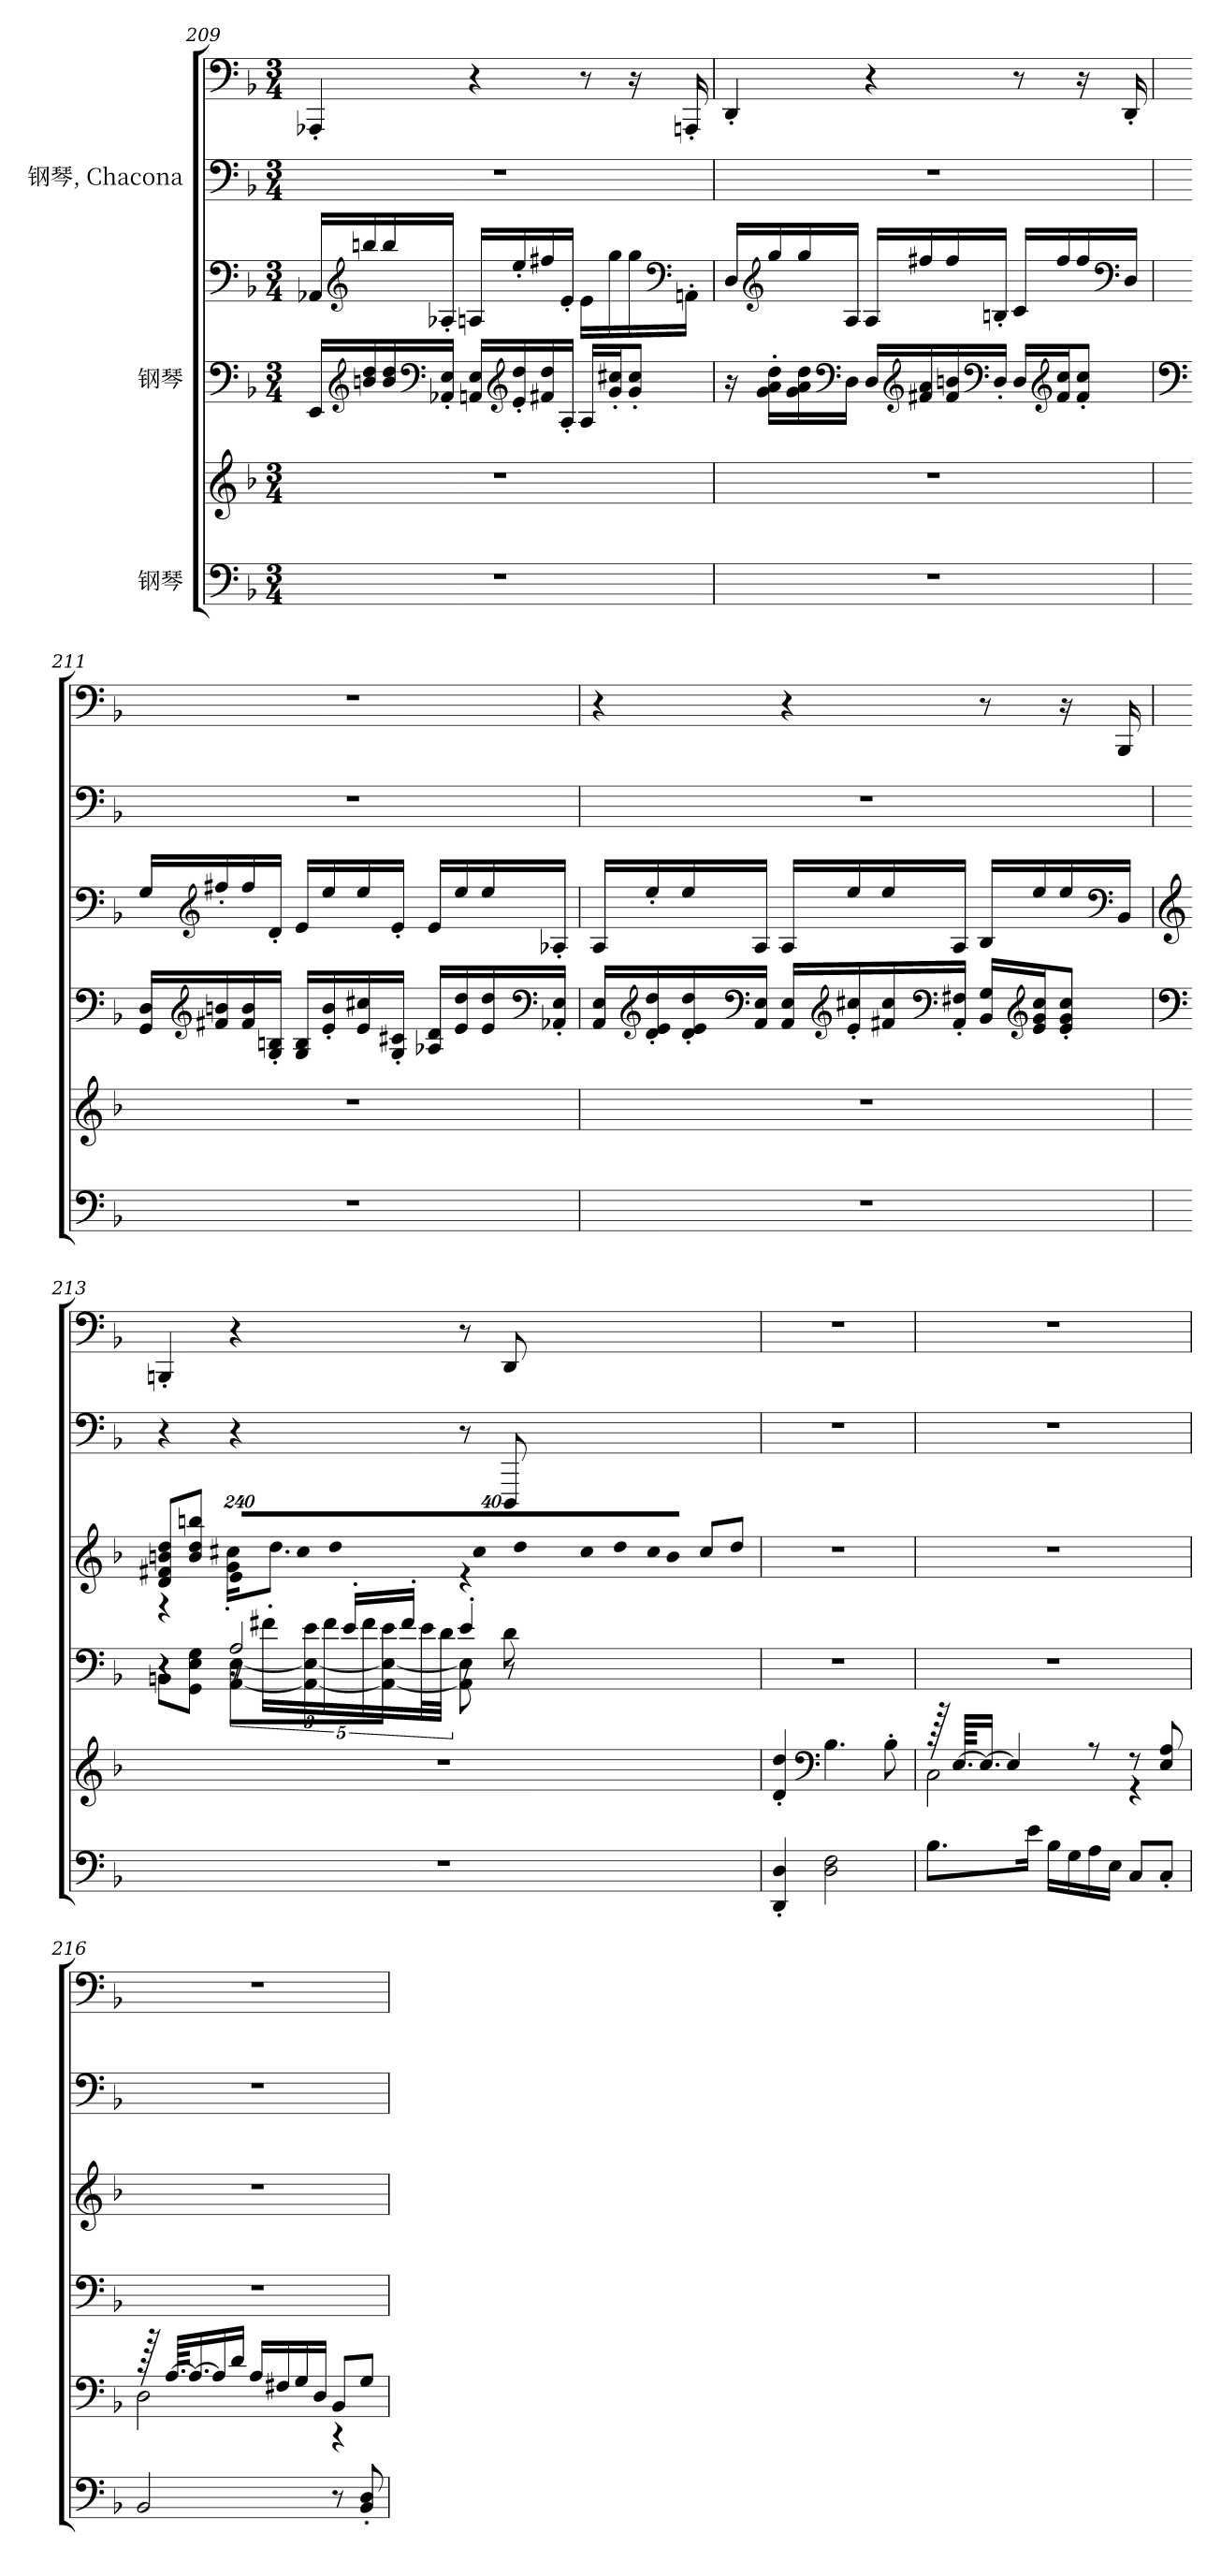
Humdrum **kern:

**kern	**kern	**kern	**kern	**kern	**kern
*part3	*part3	*part2	*part2	*part1	*part1
*staff6	*staff5	*staff4	*staff3	*staff2	*staff1
*I"钢琴	*	*I"钢琴	*	*I"钢琴, Chacona	*
!!LO:LB:g=z
*clefF4	*clefG2	*clefF4	*clefF4	*clefF4	*clefF4
*k[b-]	*k[b-]	*k[b-]	*k[b-]	*k[b-]	*k[b-]
*M3/4	*M3/4	*M3/4	*M3/4	*M3/4	*M3/4
=209	=209	=209	=209	=209	=209
2.r	2.r	16EE/LL	16AA-X/LL	2.r	4AAA-X'/
*	*	*clefG2	*clefG2	*	*
.	.	16bn/ 16dd/	16bbn/	.	.
.	.	16b/ 16dd/	16bb/	.	.
*	*	*clefF4	*	*	*
.	.	16AA-X/' 16E/'JJ	16A-X'/JJ	.	.
.	.	16AAn/ 16E/LL	16An/LL	.	4r
*	*	*clefG2	*	*	*
.	.	16e/' 16dd/'	16ee'/	.	.
.	.	16f#X/ 16dd/	16ff#X/	.	.
.	.	16A'/JJ	16e'/JJ	.	.
.	.	16A/LL	16e\LL	.	8r
.	.	16g/' 16cc#X/'J	16gg\	.	.
.	.	8g/' 8cc#/'J	16gg\	.	16r
*	*	*	*clefF4	*	*
.	.	.	16AAn'\JJ	.	16AAAn'/
!!LO:PB:g=z
=210	=210	=210	=210	=210	=210
2.r	2.r	16r	16D/LL	2.r	4DD'/
*	*	*	*clefG2	*	*
.	.	16g\' 16a\' 16dd\'LL	16gg/	.	.
.	.	16g\ 16a\ 16dd\	16gg/	.	.
*	*	*clefF4	*	*	*
.	.	16D\JJ	16A/JJ	.	.
.	.	16D/LL	16A/LL	.	4r
*	*	*clefG2	*	*	*
.	.	16f#X/ 16a/	16ff#X/	.	.
.	.	16f#/ 16bn/	16ff#/	.	.
*	*	*clefF4	*	*	*
.	.	16D'/JJ	16Bn'/JJ	.	.
.	.	16D/LL	16c/LL	.	8r
*	*	*clefG2	*	*	*
.	.	16f#/ 16cc/J	16ff#/	.	.
.	.	8f#/' 8cc/'J	16ff#/	.	16r
*	*	*	*clefF4	*	*
.	.	.	16D/JJ	.	16DD'/
!!LO:LB:g=z
=211	=211	=211	=211	=211	=211
*	*	*clefF4	*	*	*
2.r	2.r	16GG/ 16D/LL	16G/LL	2.r	2.r
*	*	*clefG2	*clefG2	*	*
.	.	16f#X/ 16bn/	16ff#X'/	.	.
.	.	16f#/ 16b/	16ff#/	.	.
.	.	16G/' 16Bn/'JJ	16d'/JJ	.	.
.	.	16G/ 16B/LL	16e/LL	.	.
.	.	16e/' 16b/'	16ee/	.	.
.	.	16e/ 16cc#X/	16ee/	.	.
.	.	16G/' 16c#X/'JJ	16e'/JJ	.	.
.	.	16A-X/ 16d/LL	16e/LL	.	.
.	.	16e/ 16dd/	16ee/	.	.
.	.	16e/ 16dd/	16ee/	.	.
*	*	*clefF4	*	*	*
.	.	16AA-X/' 16E/'JJ	16A-X'/JJ	.	.
!!LO:PB:g=z
=212	=212	=212	=212	=212	=212
2.r	2.r	16AA/ 16E/LL	16A/LL	2.r	4r
*	*	*clefG2	*	*	*
.	.	16d/' 16e/' 16dd/'	16ee'/	.	.
.	.	16d/' 16e/' 16dd/'	16ee/	.	.
*	*	*clefF4	*	*	*
.	.	16AA/ 16E/JJ	16A/JJ	.	.
.	.	16AA/ 16E/LL	16A/LL	.	4r
*	*	*clefG2	*	*	*
.	.	16e/' 16cc#X/'	16ee/	.	.
.	.	16f#X/ 16cc#/	16ee/	.	.
*	*	*clefF4	*	*	*
.	.	16AA/' 16F#X/'JJ	16A/JJ	.	.
.	.	16BB-/ 16G/LL	16B-/LL	.	8r
*	*	*clefG2	*	*	*
.	.	16e/ 16g/ 16cc#/J	16ee/	.	.
.	.	8e/' 8g/' 8cc#/'J	16ee/	.	16r
*	*	*	*clefF4	*	*
.	.	.	16BB-/JJ	.	16BBB-/
!!LO:LB:g=z
=213	=213	=213	=213	=213	=213
*	*	*clefF4	*clefG2	*	*
*	*	*	*	*	*MM89
*	*	*^	*^	*	*
*	*	*	*^	*	*	*	*
*	*	*	*	*^	*	*	*	*
2.r	2.r	4r	4r	4r	8BBn\L	8d/ 8f#X/ 8bn/ 8dd/L	4r	4r	4BBBn'/
.	.	.	.	.	8GG\ 8E\ 8G\J	8b/ 8dd/ 8bbn/J	.	.	.
*	*	*	*	*	*Xbrackettup	*Xbrackettup	*	*	*
*	*	*	*	*	*	*	*	*	*MM61
!	!	!	!	!	!	!LO:N:vis=16	!	!	!
.	.	8r	20r	2A/	[12AA\ [12E\L	1920%137e/LL	16g\' 16cc#X\'KL	4r	4r
.	.	.	20f#X\LL	.	.	.	.	.	.
.	.	.	.	.	.	.	8.dd'\J	.	.
!	!	!	!	!	!	!LO:N:vis=32	!	!	!
.	.	.	.	.	.	640%23cc#/L	.	.	.
.	.	.	.	.	12AA\_ 12E\_ 12e\	.	.	.	.
.	.	.	20f#\	.	.	.	.	.	.
!	!	!	!	!	!	!LO:N:vis=256%9	!	!	!
.	.	.	.	.	.	960%17dd/L	.	.	.
!	!	!	!	!	!	!LO:N:vis=256%9	!	!	!
.	.	16e'/LL	.	.	.	960%17cc#/	.	.	.
!	!	!	!	!	!	!LO:N:vis=256%9	!	!	!
.	.	.	.	.	.	960%17dd/	.	.	.
.	.	.	20f#'\	.	.	.	.	.	.
.	.	.	.	.	.	1920ryy	.	.	.
!	!	!	!	!	!	!LO:N:vis=256%9	!	!	!
.	.	.	.	.	.	960%17cc#/	.	.	.
.	.	.	.	.	12AA\_ 12E\_ 12e\J	.	.	.	.
!	!	!	!	!	!	!LO:N:vis=256%9	!	!	!
.	.	.	.	.	.	960%17dd/J	.	.	.
.	.	16f#'/JJ	.	.	.	.	.	.	.
!	!	!	!	!	!	!LO:N:vis=32	!	!	!
.	.	.	.	.	.	640%23cc#/	.	.	.
.	.	.	40e\L	.	.	.	.	.	.
.	.	.	40d\JJJ	.	.	.	.	.	.
!	!	!	!	!	!	!LO:N:vis=256%9	!	!	!
.	.	.	.	.	.	960%17b/JJJk	.	.	.
*	*	*	*	*	*	*	*	*	*MM32
.	.	4e'/	8r	.	8AA\] 8E\]	8cc#/L	4r	8r	8r
.	.	.	8d\	.	8r	8dd/J	.	8DDD/	8DD/
*	*	*v	*v	*v	*v	*	*	*	*
*	*	*	*v	*v	*	*
=214	=214	=214	=214	=214	=214
*	*	*	*	*	*MM26
4DD/' 4D/'	4d/' 4dd/'	2.r	2.r	2.r	2.r
*	*clefF4	*	*	*	*
2D\ 2F\	4.B-\	.	.	.	.
.	8B-'\	.	.	.	.
=215	=215	=215	=215	=215	=215
*	*	*	*	*	*MM44
*	*^	*	*	*	*
8.B-\L	128r	2C\	2.r	2.r	2.r	2.r
.	[64.E/KKLL	.	.	.	.	.
.	16.E/JJ_	.	.	.	.	.
.	4E/]	.	.	.	.	.
16e\Jk	.	.	.	.	.	.
16B-\LL	.	.	.	.	.	.
16G\	.	.	.	.	.	.
16A\	8r	.	.	.	.	.
16E\JJ	.	.	.	.	.	.
8C/L	8r	4r	.	.	.	.
8C'/J	8E/ 8A/	.	.	.	.	.
!!LO:PB:g=z
=216	=216	=216	=216	=216	=216	=216
2BB-/	128r	2D\	2.r	2.r	2.r	2.r
.	[64.A/KKLL	.	.	.	.	.
.	16.A/_	.	.	.	.	.
.	16A/]	.	.	.	.	.
.	16d/JJ	.	.	.	.	.
.	16A/LL	.	.	.	.	.
.	16F#X/	.	.	.	.	.
.	16G/	.	.	.	.	.
.	16D/JJ	.	.	.	.	.
8r	8BB-/L	4r	.	.	.	.
8BB-/' 8D/'	8G/J	.	.	.	.	.
*	*v	*v	*	*	*	*
=	=	=	=	=	=
*-	*-	*-	*-	*-	*-
